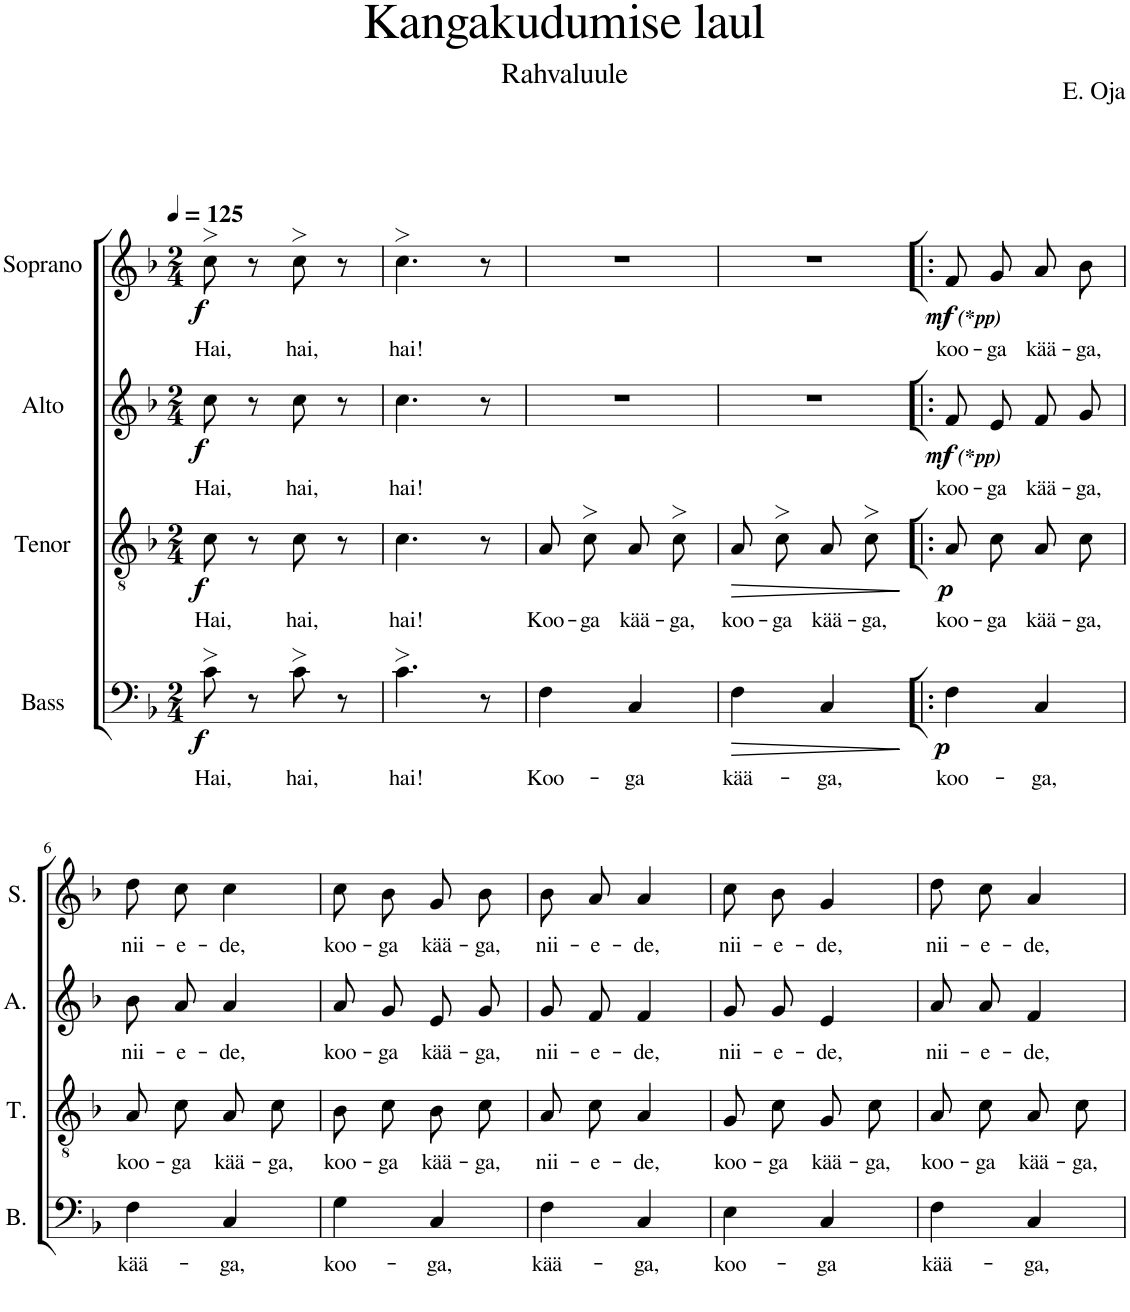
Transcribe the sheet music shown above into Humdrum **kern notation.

**kern	**text	**dynam	**kern	**text	**dynam	**kern	**text	**dynam	**kern	**text	**dynam
*part4	*part4	*part4	*part3	*part3	*part3	*part2	*part2	*part2	*part1	*part1	*part1
*staff4	*staff4	*staff4	*staff3	*staff3	*staff3	*staff2	*staff2	*staff2	*staff1	*staff1	*staff1
*I"Bass	*	*	*I"Tenor	*	*	*I"Alto	*	*	*I"Soprano	*	*
*I'B.	*	*	*I'T.	*	*	*I'A.	*	*	*I'S.	*	*
*clefF4	*	*	*clefGv2	*	*	*clefG2	*	*	*clefG2	*	*
*k[b-]	*	*	*k[b-]	*	*	*k[b-]	*	*	*k[b-]	*	*
*M2/4	*	*	*M2/4	*	*	*M2/4	*	*	*M2/4	*	*
*MM125	*	*	*MM125	*	*	*MM125	*	*	*MM125	*	*
=1	=1	=1	=1	=1	=1	=1	=1	=1	=1	=1	=1
!	!LO:LY:b	!LO:DY:b	!	!LO:LY:b	!LO:DY:b	!	!LO:LY:b	!LO:DY:b	!	!LO:LY:b	!LO:DY:b
8c>\	Hai,	f	8c\	Hai,	f	8cc\	Hai,	f	8cc>\	Hai,	f
8r	.	.	8r	.	.	8r	.	.	8r	.	.
!	!LO:LY:b	!	!	!LO:LY:b	!	!	!LO:LY:b	!	!	!LO:LY:b	!
8c>\	hai,	.	8c\	hai,	.	8cc\	hai,	.	8cc>\	hai,	.
8r	.	.	8r	.	.	8r	.	.	8r	.	.
=2	=2	=2	=2	=2	=2	=2	=2	=2	=2	=2	=2
!	!LO:LY:b	!	!	!LO:LY:b	!	!	!LO:LY:b	!	!	!LO:LY:b	!
4.c>\	hai!	.	4.c\	hai!	.	4.cc\	hai!	.	4.cc>\	hai!	.
8r	.	.	8r	.	.	8r	.	.	8r	.	.
=3	=3	=3	=3	=3	=3	=3	=3	=3	=3	=3	=3
!	!LO:LY:b	!	!	!LO:LY:b	!	!	!	!	!	!	!
4F\	Koo-	.	8A\L	Koo-	.	2r	.	.	2r	.	.
!	!	!	!	!LO:LY:b	!	!	!	!	!	!	!
.	.	.	8c>\J	-ga	.	.	.	.	.	.	.
!	!LO:LY:b	!	!	!LO:LY:b	!	!	!	!	!	!	!
4C/	-ga	.	8A\L	kää-	.	.	.	.	.	.	.
!	!	!	!	!LO:LY:b	!	!	!	!	!	!	!
.	.	.	8c>\J	-ga,	.	.	.	.	.	.	.
=4	=4	=4	=4	=4	=4	=4	=4	=4	=4	=4	=4
!	!LO:LY:b	!LO:HP:b	!	!LO:LY:b	!LO:HP:b	!	!	!	!	!	!
4F\	kää-	>	8A\L	koo-	>	2r	.	.	2r	.	.
!	!	!	!	!LO:LY:b	!	!	!	!	!	!	!
.	.	.	8c>\J	-ga	.	.	.	.	.	.	.
!	!LO:LY:b	!	!	!LO:LY:b	!	!	!	!	!	!	!
4C/	-ga,	.	8A\L	kää-	.	.	.	.	.	.	.
!	!	!	!	!LO:LY:b	!	!	!	!	!	!	!
.	.	.	8c>\J	-ga,	.	.	.	.	.	.	.
.	.	]	.	.	]	.	.	.	.	.	.
=5!|:	=5!|:	=5!|:	=5!|:	=5!|:	=5!|:	=5!|:	=5!|:	=5!|:	=5!|:	=5!|:	=5!|:
!	!LO:LY:b	!LO:DY:b	!	!LO:LY:b	!LO:DY:b	!	!LO:LY:b	!LO:DY:b	!	!LO:LY:b	!
!	!	!	!	!	!	!	!	!LO:DY:n=1:b	!	!	!LO:DY:b
!	!	!	!	!	!	!	!	!	!	!	!LO:DY:n=1:b
4F\	koo-	p	8A\L	koo-	p	8f/L	koo-	mf other-dynamics	8f/L	koo-	mf other-dynamics
!	!	!	!	!LO:LY:b	!	!	!LO:LY:b	!	!	!LO:LY:b	!
.	.	.	8c\J	-ga	.	8e/J	-ga	.	8g/J	-ga	.
!	!LO:LY:b	!	!	!LO:LY:b	!	!	!LO:LY:b	!	!	!LO:LY:b	!
4C/	-ga,	.	8A\L	kää-	.	8f/L	kää-	.	8a/L	kää-	.
!	!	!	!	!LO:LY:b	!	!	!LO:LY:b	!	!	!LO:LY:b	!
.	.	.	8c\J	-ga,	.	8g/J	-ga,	.	8b-/J	-ga,	.
!!LO:LB:g=z
=6	=6	=6	=6	=6	=6	=6	=6	=6	=6	=6	=6
!	!LO:LY:b	!	!	!LO:LY:b	!	!	!LO:LY:b	!	!	!LO:LY:b	!
4F\	kää-	.	8A\L	koo-	.	8b-/L	nii-	.	8dd\L	nii-	.
!	!	!	!	!LO:LY:b	!	!	!LO:LY:b	!	!	!LO:LY:b	!
.	.	.	8c\J	-ga	.	8a/J	-e-	.	8cc\J	-e-	.
!	!LO:LY:b	!	!	!LO:LY:b	!	!	!LO:LY:b	!	!	!LO:LY:b	!
4C/	-ga,	.	8A\L	kää-	.	4a/	-de,	.	4cc\	-de,	.
!	!	!	!	!LO:LY:b	!	!	!	!	!	!	!
.	.	.	8c\J	-ga,	.	.	.	.	.	.	.
=7	=7	=7	=7	=7	=7	=7	=7	=7	=7	=7	=7
!	!LO:LY:b	!	!	!LO:LY:b	!	!	!LO:LY:b	!	!	!LO:LY:b	!
4G\	koo-	.	8B-\L	koo-	.	8a/L	koo-	.	8cc\L	koo-	.
!	!	!	!	!LO:LY:b	!	!	!LO:LY:b	!	!	!LO:LY:b	!
.	.	.	8c\J	-ga	.	8g/J	-ga	.	8b-\J	-ga	.
!	!LO:LY:b	!	!	!LO:LY:b	!	!	!LO:LY:b	!	!	!LO:LY:b	!
4C/	-ga,	.	8B-\L	kää-	.	8e/L	kää-	.	8g/L	kää-	.
!	!	!	!	!LO:LY:b	!	!	!LO:LY:b	!	!	!LO:LY:b	!
.	.	.	8c\J	-ga,	.	8g/J	-ga,	.	8b-/J	-ga,	.
=8	=8	=8	=8	=8	=8	=8	=8	=8	=8	=8	=8
!	!LO:LY:b	!	!	!LO:LY:b	!	!	!LO:LY:b	!	!	!LO:LY:b	!
4F\	kää-	.	8A\L	nii-	.	8g/L	nii-	.	8b-/L	nii-	.
!	!	!	!	!LO:LY:b	!	!	!LO:LY:b	!	!	!LO:LY:b	!
.	.	.	8c\J	-e-	.	8f/J	-e-	.	8a/J	-e-	.
!	!LO:LY:b	!	!	!LO:LY:b	!	!	!LO:LY:b	!	!	!LO:LY:b	!
4C/	-ga,	.	4A/	-de,	.	4f/	-de,	.	4a/	-de,	.
=9	=9	=9	=9	=9	=9	=9	=9	=9	=9	=9	=9
!	!LO:LY:b	!	!	!LO:LY:b	!	!	!LO:LY:b	!	!	!LO:LY:b	!
4E\	koo-	.	8G/L	koo-	.	8g/L	nii-	.	8cc\L	nii-	.
!	!	!	!	!LO:LY:b	!	!	!LO:LY:b	!	!	!LO:LY:b	!
.	.	.	8c/J	-ga	.	8g/J	-e-	.	8b-\J	-e-	.
!	!LO:LY:b	!	!	!LO:LY:b	!	!	!LO:LY:b	!	!	!LO:LY:b	!
4C/	-ga	.	8G/L	kää-	.	4e/	-de,	.	4g/	-de,	.
!	!	!	!	!LO:LY:b	!	!	!	!	!	!	!
.	.	.	8c/J	-ga,	.	.	.	.	.	.	.
=10	=10	=10	=10	=10	=10	=10	=10	=10	=10	=10	=10
!	!LO:LY:b	!	!	!LO:LY:b	!	!	!LO:LY:b	!	!	!LO:LY:b	!
4F\	kää-	.	8A\L	koo-	.	8a/L	nii-	.	8dd\L	nii-	.
!	!	!	!	!LO:LY:b	!	!	!LO:LY:b	!	!	!LO:LY:b	!
.	.	.	8c\J	-ga	.	8a/J	-e-	.	8cc\J	-e-	.
!	!LO:LY:b	!	!	!LO:LY:b	!	!	!LO:LY:b	!	!	!LO:LY:b	!
4C/	-ga,	.	8A\L	kää-	.	4f/	-de,	.	4a/	-de,	.
!	!	!	!	!LO:LY:b	!	!	!	!	!	!	!
.	.	.	8c\J	-ga,	.	.	.	.	.	.	.
=	=	=	=	=	=	=	=	=	=	=	=
*-	*-	*-	*-	*-	*-	*-	*-	*-	*-	*-	*-
